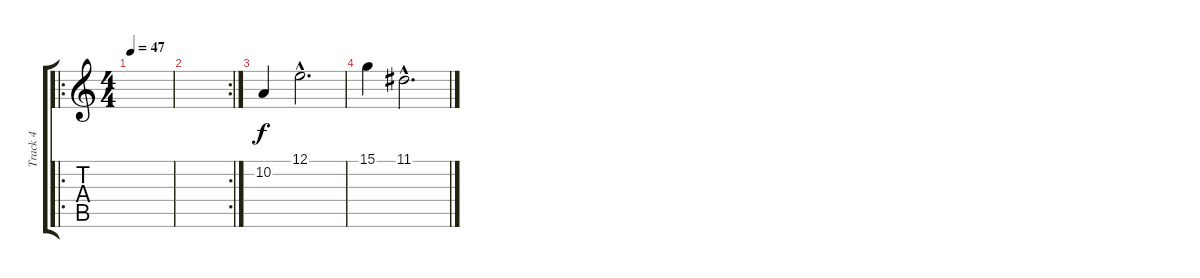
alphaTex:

\track ("Track 4" "Track 4") {instrument stringensemble2}
\staff {score tabs}
\tuning (E4 B3 G3 D3 A2 E2) {hide}
\ro
\ts (4 4)
\tempo 47
\clef g2
\ks c
|
\rc 2
|
10.2.4 12.1{hac}.2{d} |
15.1.4 11.1{hac}.2{d}
